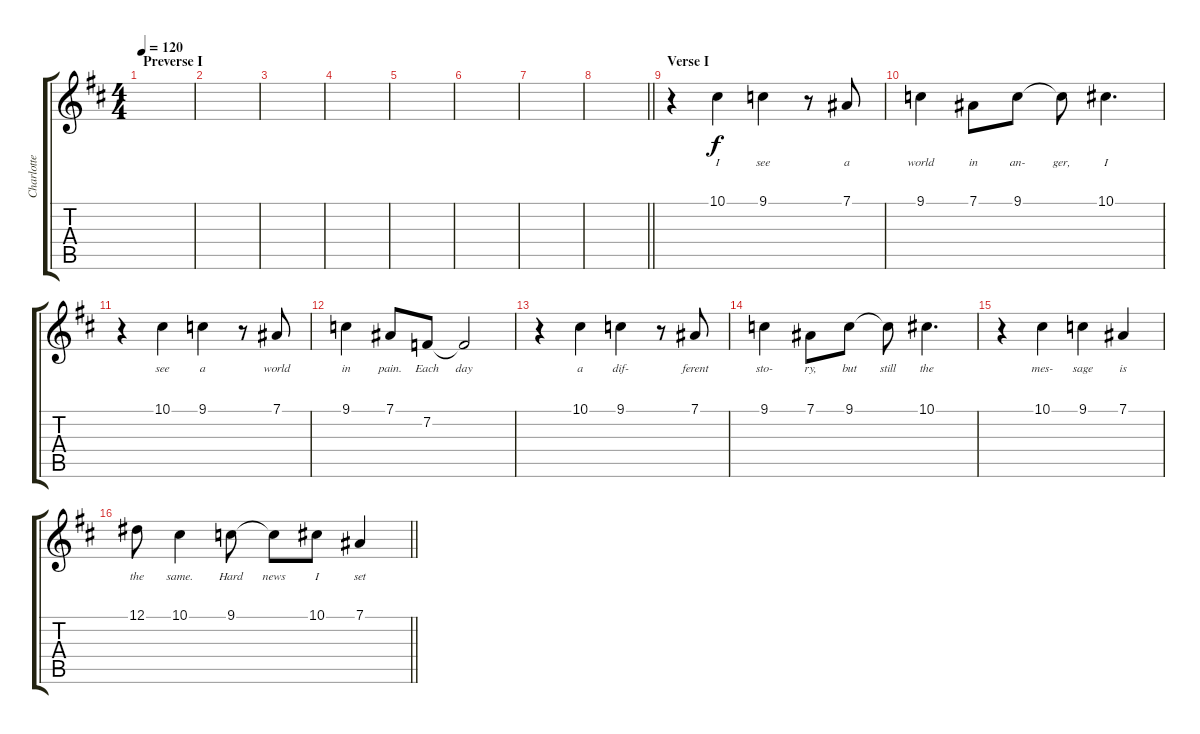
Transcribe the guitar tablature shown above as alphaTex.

\track ("Charlotte" "Charlotte") {instrument choiraahs}
\staff {score tabs}
\tuning (Eb4 Bb3 Gb3 Db3 Ab2 Eb2) {hide}
\ts (4 4)
\section ("" "Preverse I")
\tempo 120
\clef g2
\ks bminor
|
|
|
|
|
|
|
\barLineRight lightlight
|
\section ("" "Verse I")
r.4 10.1.4{lyrics (0 "I") lyrics (1 "") lyrics (2 "") lyrics (3 "") lyrics (4 "") dy f} 9.1.4{lyrics (0 "see") lyrics (1 "") lyrics (2 "") lyrics (3 "") lyrics (4 "")} r.8 7.1.8{lyrics (0 "a") lyrics (1 "") lyrics (2 "") lyrics (3 "") lyrics (4 "")} |
9.1.4{lyrics (0 "world") lyrics (1 "") lyrics (2 "") lyrics (3 "") lyrics (4 "")} 7.1.8{lyrics (0 "in") lyrics (1 "") lyrics (2 "") lyrics (3 "") lyrics (4 "")} 9.1.8{lyrics (0 "an-") lyrics (1 "") lyrics (2 "") lyrics (3 "") lyrics (4 "")} 9.1{t}.8{lyrics (0 "ger,") lyrics (1 "") lyrics (2 "") lyrics (3 "") lyrics (4 "")} 10.1.4{d lyrics (0 "I") lyrics (1 "") lyrics (2 "") lyrics (3 "") lyrics (4 "")} |
r.4 10.1.4{lyrics (0 "see") lyrics (1 "") lyrics (2 "") lyrics (3 "") lyrics (4 "")} 9.1.4{lyrics (0 "a") lyrics (1 "") lyrics (2 "") lyrics (3 "") lyrics (4 "")} r.8 7.1.8{lyrics (0 "world") lyrics (1 "") lyrics (2 "") lyrics (3 "") lyrics (4 "")} |
9.1.4{lyrics (0 "in") lyrics (1 "") lyrics (2 "") lyrics (3 "") lyrics (4 "")} 7.1.8{lyrics (0 "pain.") lyrics (1 "") lyrics (2 "") lyrics (3 "") lyrics (4 "")} 7.2.8{lyrics (0 "Each") lyrics (1 "") lyrics (2 "") lyrics (3 "") lyrics (4 "")} 7.2{t}.2{lyrics (0 "day") lyrics (1 "") lyrics (2 "") lyrics (3 "") lyrics (4 "")} |
r.4 10.1.4{lyrics (0 "a") lyrics (1 "") lyrics (2 "") lyrics (3 "") lyrics (4 "")} 9.1.4{lyrics (0 "dif-") lyrics (1 "") lyrics (2 "") lyrics (3 "") lyrics (4 "")} r.8 7.1.8{lyrics (0 "ferent") lyrics (1 "") lyrics (2 "") lyrics (3 "") lyrics (4 "")} |
9.1.4{lyrics (0 "sto-") lyrics (1 "") lyrics (2 "") lyrics (3 "") lyrics (4 "")} 7.1.8{lyrics (0 "ry,") lyrics (1 "") lyrics (2 "") lyrics (3 "") lyrics (4 "")} 9.1.8{lyrics (0 "but") lyrics (1 "") lyrics (2 "") lyrics (3 "") lyrics (4 "")} 9.1{t}.8{lyrics (0 "still") lyrics (1 "") lyrics (2 "") lyrics (3 "") lyrics (4 "")} 10.1.4{d lyrics (0 "the") lyrics (1 "") lyrics (2 "") lyrics (3 "") lyrics (4 "")} |
r.4 10.1.4{lyrics (0 "mes-") lyrics (1 "") lyrics (2 "") lyrics (3 "") lyrics (4 "")} 9.1.4{lyrics (0 "sage") lyrics (1 "") lyrics (2 "") lyrics (3 "") lyrics (4 "")} 7.1.4{lyrics (0 "is") lyrics (1 "") lyrics (2 "") lyrics (3 "") lyrics (4 "")} |
\barLineRight lightlight
12.1.8{lyrics (0 "the") lyrics (1 "") lyrics (2 "") lyrics (3 "") lyrics (4 "")} 10.1.4{lyrics (0 "same.") lyrics (1 "") lyrics (2 "") lyrics (3 "") lyrics (4 "")} 9.1.8{lyrics (0 "Hard") lyrics (1 "") lyrics (2 "") lyrics (3 "") lyrics (4 "")} 9.1{t}.8{lyrics (0 "news") lyrics (1 "") lyrics (2 "") lyrics (3 "") lyrics (4 "")} 10.1.8{lyrics (0 "I") lyrics (1 "") lyrics (2 "") lyrics (3 "") lyrics (4 "")} 7.1.4{lyrics (0 "set") lyrics (1 "") lyrics (2 "") lyrics (3 "") lyrics (4 "")}
